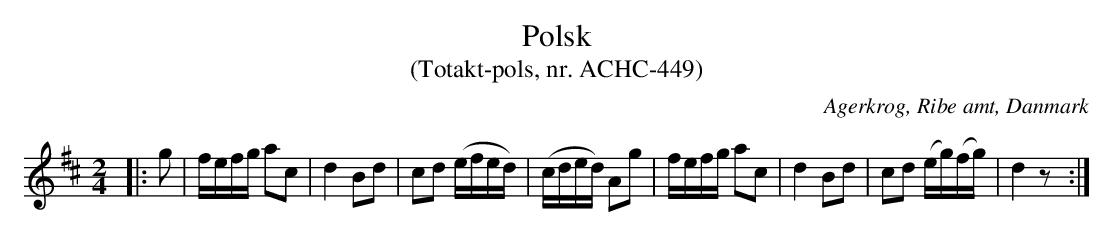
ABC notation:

X:1
T:Polsk
T:(Totakt-pols, nr. ACHC-449)
O:Agerkrog, Ribe amt, Danmark
M:2/4
L:1/8
K:D
|: g | f/e/f/g/ ac | d2 Bd | cd (e/f/e/d/) | (c/d/e/d/) Ag | f/e/f/g/ ac | d2 Bd | cd (e/g/)(f/g/) | d2 z :|
|:  :|
